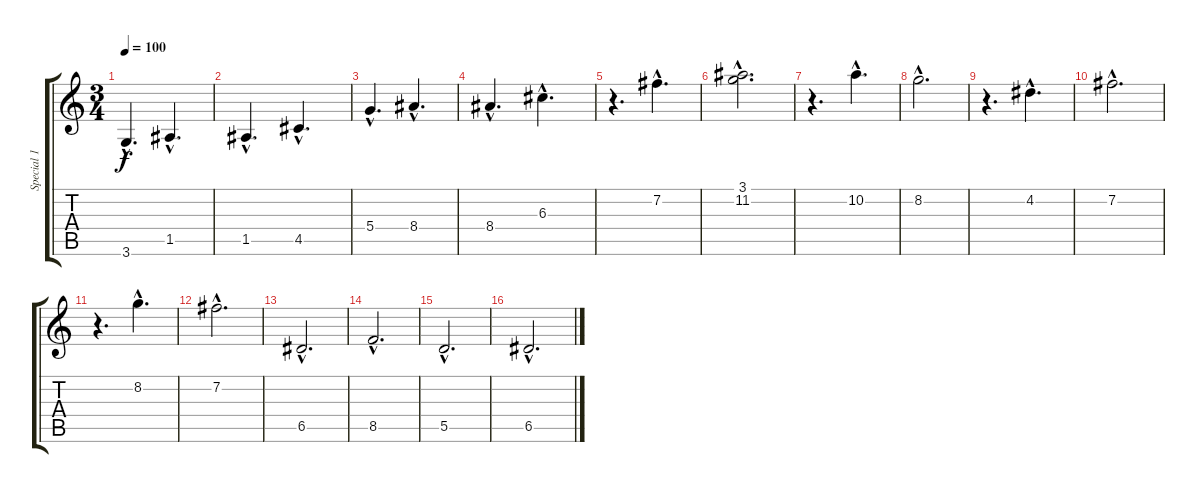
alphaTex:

\track ("Special 1" "Special 1") {instrument distortionguitar}
\staff {score tabs}
\tuning (E4 B3 G3 D3 A2 E2) {hide}
\ts (3 4)
\section ("" "")
\tempo 100
\clef g2
\ks c
3.6{hac}.4{d dy f} 1.5{hac}.4{d} |
1.5{hac}.4{d} 4.5{hac}.4{d} |
5.4{hac}.4{d} 8.4{hac}.4{d} |
8.4{hac}.4{d} 6.3{hac}.4{d} |
r.4{d} 7.2{hac}.4{d} |
(3.1{hac} 11.2{hac}).2{d} |
r.4{d} 10.2{hac}.4{d} |
8.2{hac}.2{d} |
r.4{d} 4.2{hac}.4{d} |
7.2{hac}.2{d} |
r.4{d} 8.2{hac}.4{d} |
7.2{hac}.2{d} |
\section ("" "")
6.5{hac}.2{d} |
8.5{hac}.2{d} |
5.5{hac}.2{d} |
6.5{hac}.2{d}
